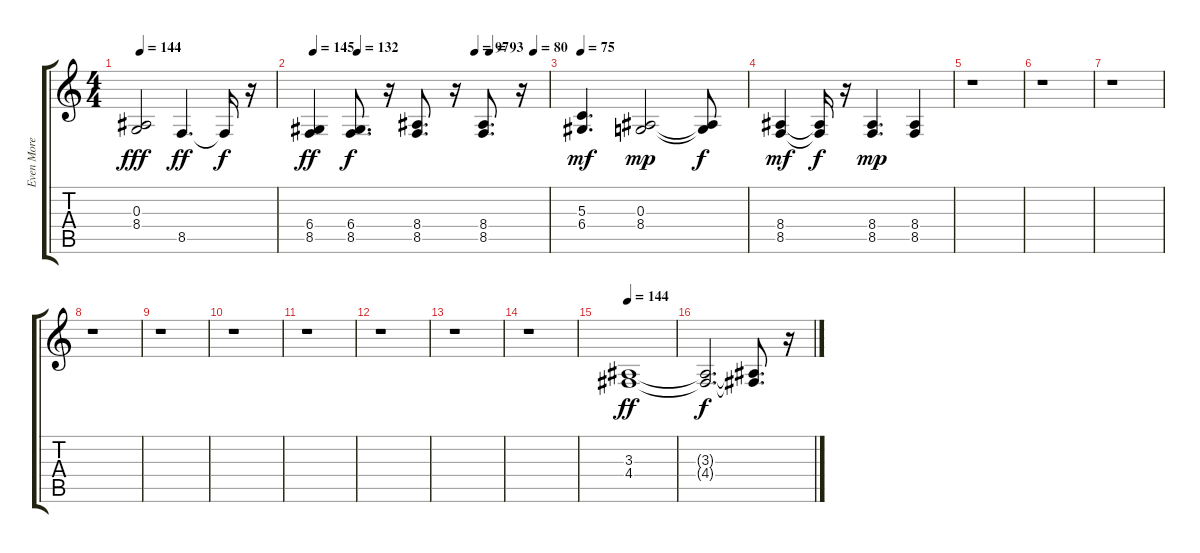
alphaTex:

\track ("Even More French Hornage" "Even More ") {instrument tuba}
\staff {score tabs}
\tuning (E4 B3 G3 D3 A2 E2) {hide}
\ts (4 4)
\tempo 144
\clef g2
\ks c
(0.3 8.4).2{dy fff} 8.5.4{d dy ff} 8.5{t}.16{dy f} r.16 |
\tempo 145
\tempo (132 0.1875)
\tempo (97 0.6875)
\tempo (93 0.75)
\tempo (80 0.9375)
(6.4 8.5).4{dy ff} (6.4 8.5).8{d dy f} r.16 (8.4 8.5).8{d} r.16 (8.4 8.5).8{d} r.16 |
\tempo 75
(5.3 6.4).4{d dy mf} (0.3 8.4).2{dy mp} (0.3{t} 8.4{t}).8{dy f} |
(8.4 8.5).4{dy mf} (8.4{t} 8.5{t}).16{dy f} r.16 (8.4 8.5).4{d dy mp} (8.4 8.5).4 |
r.1 |
r.1 |
r.1 |
r.1 |
r.1 |
r.1 |
r.1 |
r.1 |
r.1 |
r.1 |
\tempo 144
(3.3 4.4).1{dy ff} |
(3.3{t} 4.4{t}).2{d dy f} (3.3{t} 4.4{t}).8{d} r.16
